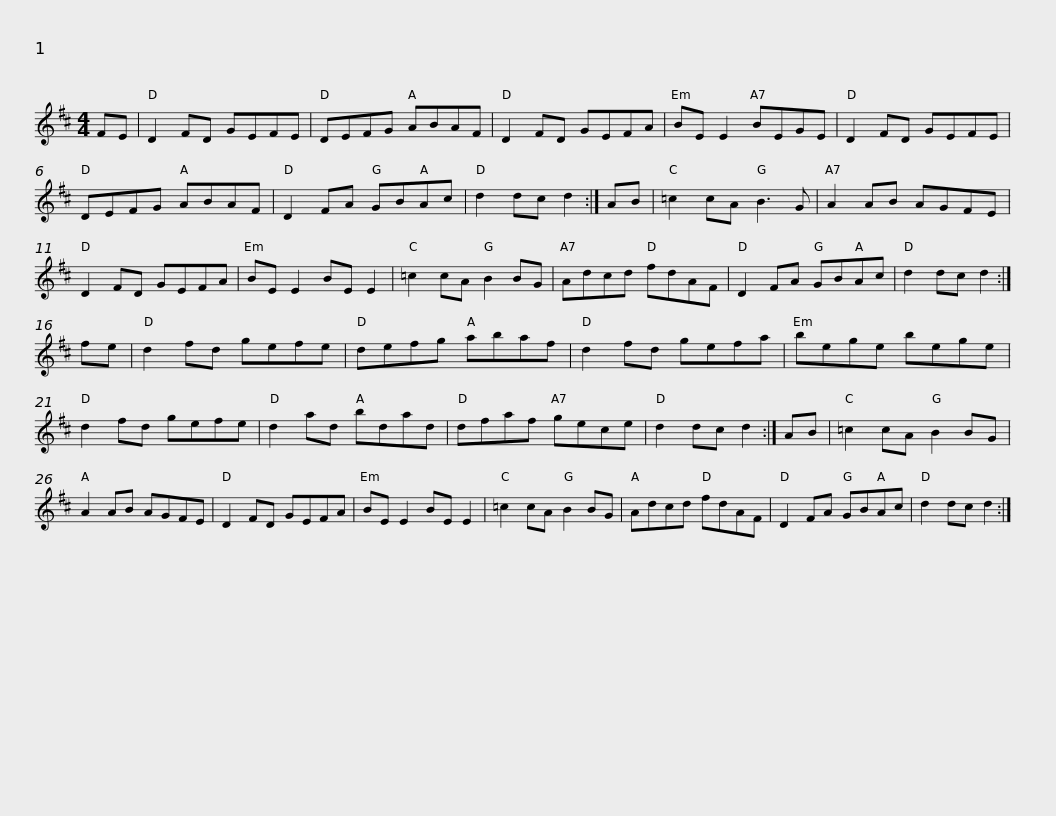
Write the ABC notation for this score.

X:1
L:1/8
M:4/4
I:linebreak $
K:D
V:1 treble
V:1
 FE | D2 FD GEFE | DEFG ABAF | D2 FD GEFA | BE E2 BEGE |$ %5
 D2 FD GEFE | DEFG ABAF | D2 FA GBAc | d2 dc d2 :|$ AB | %10
 =c2 cA B3 G | A2 AB AGFE | D2 FD GEFA | BE E2 BE E2 |$ =c2 cA B2 BG | %15
 Adcd fdAF | D2 FA GBAc | d2 dc d2 :|$ fe | d2 fd gefe | %20
 defg abaf | d2 fd gefa | bege bege |$ d2 fd gefe | d2 ad bdad | %25
 dfaf gece | d2 dc d2 :|$ AB | =c2 cA B2 BG | A2 AB AGFE | %30
 D2 FD GEFA | BE E2 BE E2 |$ =c2 cA B2 BG | Adcd fdAF | D2 FA GBAc | %35
 d2 dc d2 :| %36
